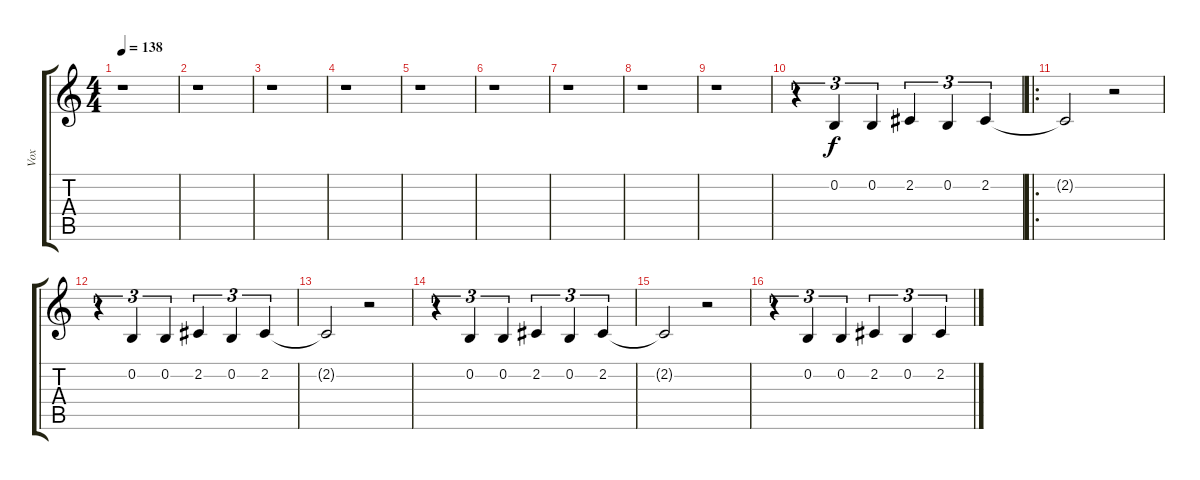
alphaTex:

\track ("Vox" "Vox") {instrument drawbarorgan}
\staff {score tabs}
\tuning (E4 B3 G3 D3 A2 E2) {hide}
\ts (4 4)
\tempo 138
\clef g2
\ks c
r.1{dy f} |
r.1 |
r.1 |
r.1 |
r.1 |
r.1 |
r.1 |
r.1 |
r.1 |
r.4{tu (3 2)} 0.2.4{tu (3 2)} 0.2.4{tu (3 2)} 2.2.4{tu (3 2)} 0.2.4{tu (3 2)} 2.2.4{tu (3 2)} |
\ro
2.2{t}.2 r.2 |
r.4{tu (3 2)} 0.2.4{tu (3 2)} 0.2.4{tu (3 2)} 2.2.4{tu (3 2)} 0.2.4{tu (3 2)} 2.2.4{tu (3 2)} |
2.2{t}.2 r.2 |
r.4{tu (3 2)} 0.2.4{tu (3 2)} 0.2.4{tu (3 2)} 2.2.4{tu (3 2)} 0.2.4{tu (3 2)} 2.2.4{tu (3 2)} |
2.2{t}.2 r.2 |
r.4{tu (3 2)} 0.2.4{tu (3 2)} 0.2.4{tu (3 2)} 2.2.4{tu (3 2)} 0.2.4{tu (3 2)} 2.2.4{tu (3 2)}
